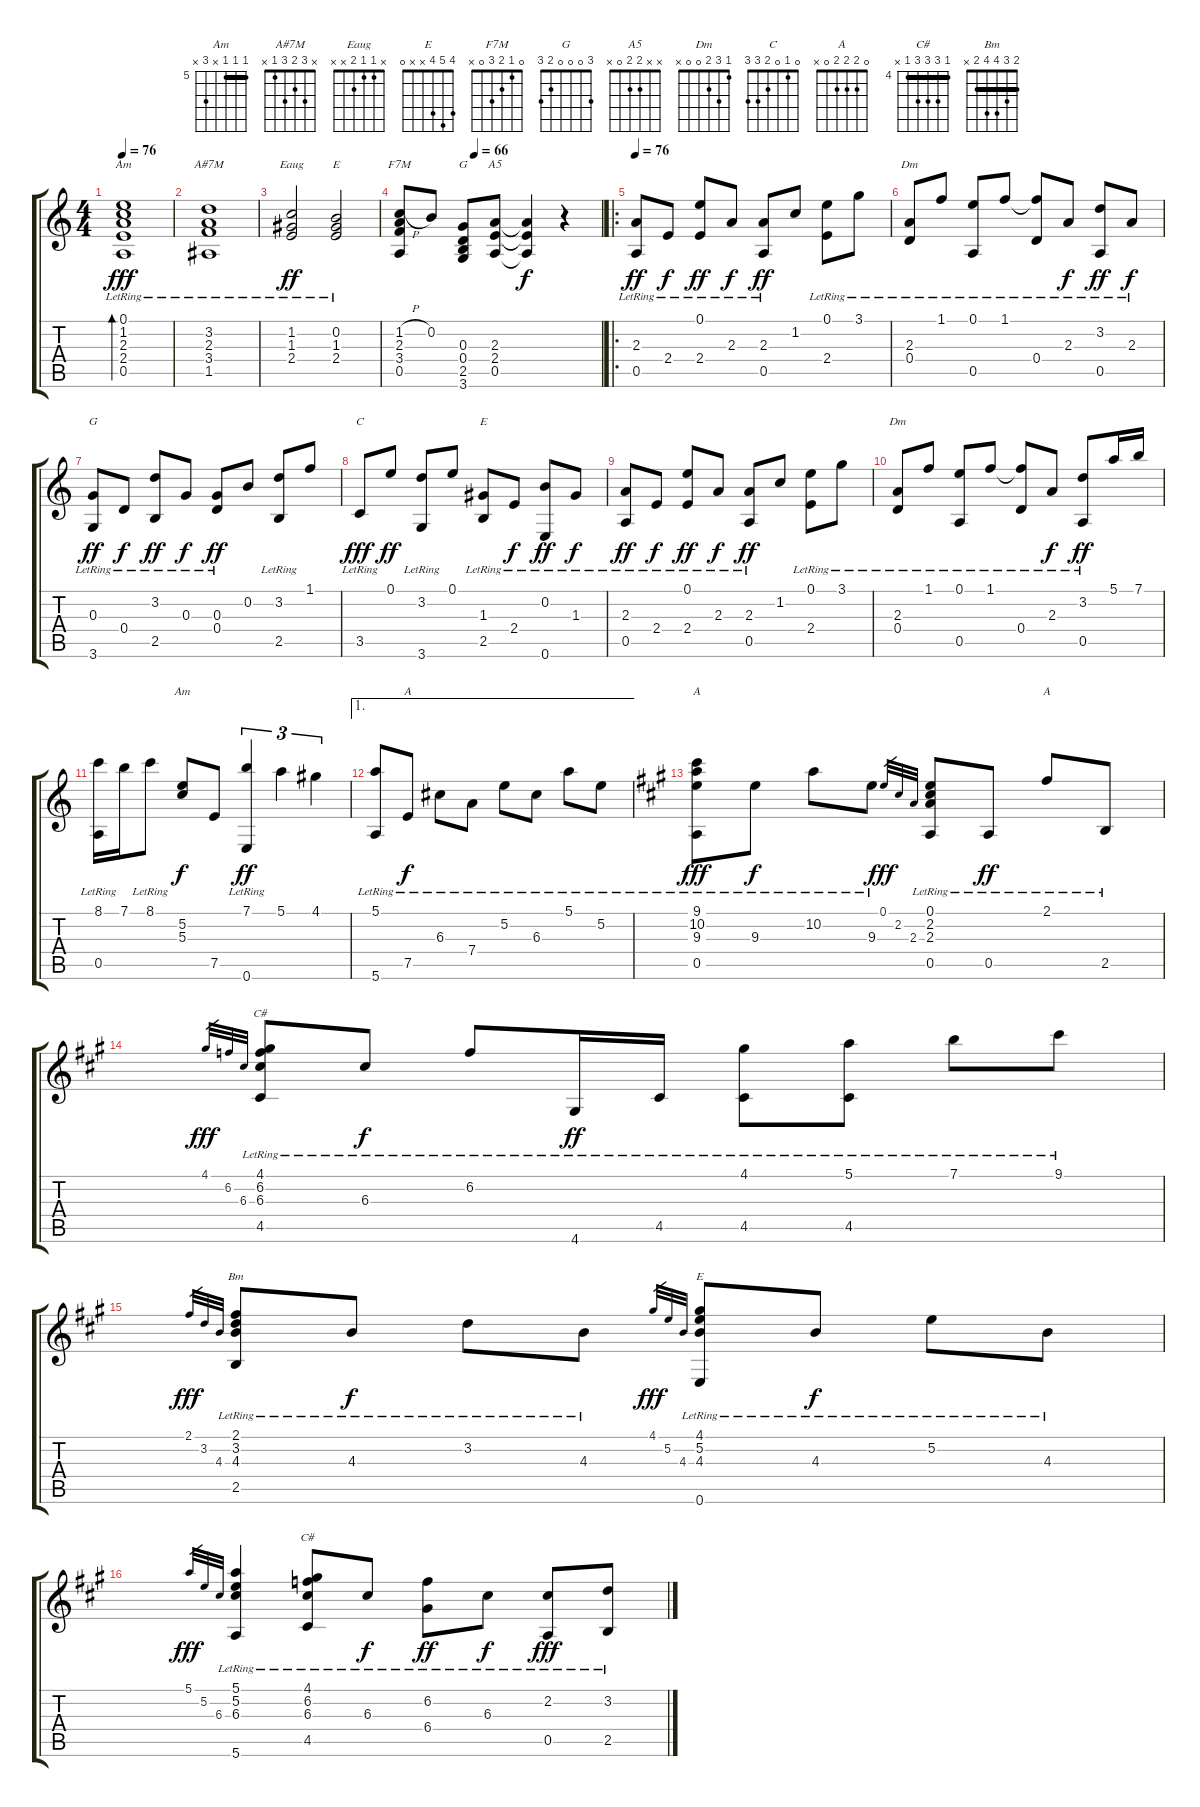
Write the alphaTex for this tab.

\track "" {instrument acousticguitarnylon}
\staff {score tabs}
\tuning (E4 B3 G3 D3 A2 E2) {hide}
\chord ("Am" 0 1 2 2 0 x)
\chord ("A#7M" x 3 2 3 1 x)
\chord ("Eaug" x 1 1 2 x x)
\chord ("E" x 0 1 2 x x)
\chord ("F7M" 0 1 2 3 0 x)
\chord ("G" x x 0 0 2 3)
\chord ("A5" x x 2 2 0 x)
\chord ("Dm" 1 3 2 0 x x)
\chord ("G" 3 0 0 0 2 3)
\chord ("C" 0 1 0 2 3 3)
\chord ("E" 0 0 1 2 2 0)
\chord ("Dm" 1 3 2 0 0 x)
\chord ("Am" 5 5 5 x 7 x) {firstfret 5 barre 5}
\chord ("A" 5 5 6 7 7 5) {firstfret 5 barre 5}
\chord ("A" 9 10 9 x 0 x) {firstfret 9}
\chord ("A" 0 2 2 2 0 x)
\chord ("C#" 4 6 6 6 4 4) {firstfret 4 barre 4}
\chord ("Bm" 2 3 4 4 2 x) {barre 2}
\chord ("E" 4 5 4 x x 0)
\chord ("C#" 4 6 6 6 4 x) {firstfret 4 barre 4}
\ts (4 4)
\tempo 76
\clef g2
\ks c
(0.1{lr} 1.2{lr} 2.3{lr} 2.4{lr} 0.5{lr}).1{bd 30 ch "Am" txt "" dy fff volume 14 instrument acousticguitarnylon} |
(3.2{lr} 2.3{lr} 3.4{lr} 1.5{lr}).1{ch "A#7M"} |
(1.2{lr} 1.3{lr} 2.4{lr}).2{ch "Eaug" dy ff} (0.2{lr} 1.3{lr} 2.4{lr}).2{ch "E"} |
\tempo (66 0.375)
(1.2{h} 2.3 3.4 0.5).8{ch "F7M"} 0.2.8 (0.3 0.4 2.5 3.6).8{ch "G"} (2.3 2.4 0.5).8{ch "A5" volume 13} (2.3{t} 2.4{t} 0.5{t}).4{dy f} r.4 |
\ro
\tempo 76
(2.3{lr} 0.5{lr}).8{dy ff} 2.4{lr}.8{dy f} (0.1{lr} 2.4{lr}).8{dy ff} 2.3{lr}.8{dy f} (2.3 0.5{lr}).8{dy ff} 1.2.8 (0.1 2.4{lr}).8 3.1{lr}.8 |
(2.3 0.4{lr}).8{ch "Dm"} 1.1{lr}.8 (0.1{lr} 0.5{lr}).8 1.1{lr}.8 (1.1{t} 0.4{lr}).8 2.3{lr}.8{dy f} (3.2{lr} 0.5{lr}).8{dy ff} 2.3{lr}.8{dy f} |
(0.3{lr} 3.6{lr}).8{ch "G" dy ff} 0.4{lr}.8{dy f} (3.2{lr} 2.5{lr}).8{dy ff} 0.3{lr}.8{dy f} (0.3 0.4{lr}).8{dy ff} 0.2.8 (3.2 2.5{lr}).8 1.1.8 |
3.5{lr}.8{ch "C" dy fff} 0.1.8{dy ff} (3.2{lr} 3.6{lr}).8 0.1.8 (1.3{lr} 2.5{lr}).8{ch "E"} 2.4{lr}.8{dy f} (0.2{lr} 0.6{lr}).8{dy ff} 1.3{lr}.8{dy f} |
(2.3{lr} 0.5{lr}).8{dy ff} 2.4{lr}.8{dy f} (0.1{lr} 2.4{lr}).8{dy ff} 2.3{lr}.8{dy f} (2.3 0.5{lr}).8{dy ff} 1.2.8 (0.1 2.4{lr}).8 3.1{lr}.8 |
(2.3 0.4{lr}).8{ch "Dm"} 1.1{lr}.8 (0.1{lr} 0.5{lr}).8 1.1{lr}.8 (1.1{t} 0.4{lr}).8 2.3{lr}.8{dy f} (3.2{lr} 0.5{lr}).8{dy ff} 5.1.16 7.1.16 |
(8.1 0.5{lr}).16 7.1.16 8.1{lr}.8 (5.2 5.3).8{ch "Am" dy f} 7.5.8 (7.1 0.6{lr}).4{tu (3 2) dy ff} 5.1.4{tu (3 2)} 4.1.4{tu (3 2)} |
\ae 1
(5.1{lr} 5.6{lr}).8{volume 16} 7.5{lr}.8{ch "A" dy f} 6.3{lr}.8{txt ""} 7.4{lr}.8 5.2{lr}.8 6.3{lr}.8 5.1{lr}.8 5.2{lr}.8 |
\ks a
(9.1{lr} 10.2{lr} 9.3{lr} 0.5{lr}).8{ch "A" dy fff} 9.3{lr}.8{txt "" dy f} 10.2{lr}.8 9.3{lr}.8 0.1.32{gr dy fff} 2.2.32{gr} 2.3.32{gr} (0.1{lr} 2.2{lr} 2.3{lr} 0.5{lr}).8 0.5{lr}.8{dy ff} 2.1{lr}.8{ch "A"} 2.5{lr}.8 |
4.1.32{gr dy fff} 6.2.32{gr} 6.3.32{gr} (4.1{lr} 6.2{lr} 6.3{lr} 4.5{lr}).8{ch "C#"} 6.3{lr}.8{dy f} 6.2{lr}.8 4.6{lr}.16{dy ff} 4.5{lr}.16 (4.1{lr} 4.5{lr}).8 (5.1{lr} 4.5{lr}).8 7.1{lr}.8 9.1{lr}.8 |
2.1.32{gr dy fff} 3.2.32{gr} 4.3.32{gr} (2.1{lr} 3.2{lr} 4.3{lr} 2.5{lr}).8{ch "Bm"} 4.3{lr}.8{dy f} 3.2{lr}.8 4.3{lr}.8 4.1.32{gr dy fff} 5.2.32{gr} 4.3.32{gr} (4.1{lr} 5.2{lr} 4.3{lr} 0.6{lr}).8{ch "E"} 4.3{lr}.8{dy f} 5.2{lr}.8 4.3{lr}.8 |
5.1.32{gr dy fff} 5.2.32{gr} 6.3.32{gr} (5.1{lr} 5.2{lr} 6.3{lr} 5.6{lr}).4 (4.1{lr} 6.2{lr} 6.3{lr} 4.5{lr}).8{ch "C#"} 6.3{lr}.8{dy f} (6.2{lr} 6.4{lr}).8{dy ff} 6.3{lr}.8{dy f} (2.2{lr} 0.5{lr}).8{dy fff} (3.2{lr} 2.5{lr}).8
